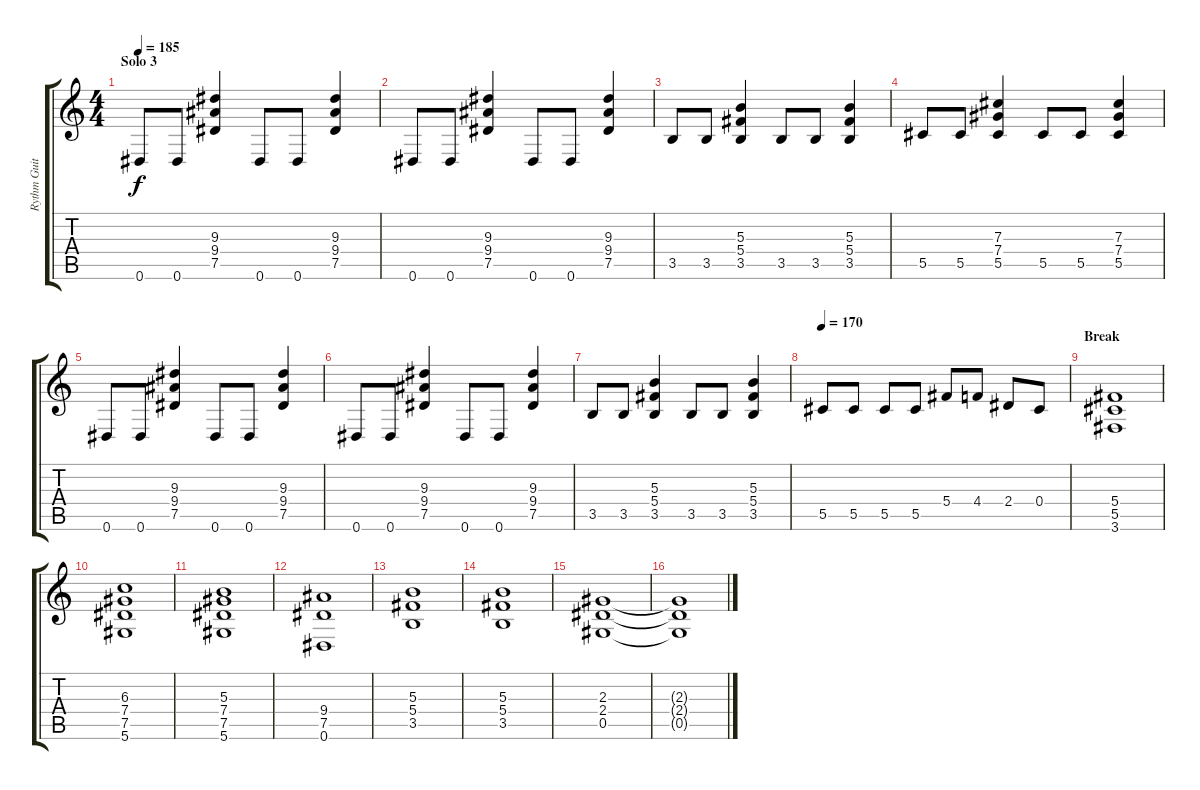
\track ("Rythm Guitar 1 - Kai Hansen" "Rythm Guit") {instrument distortionguitar}
\staff {score tabs}
\tuning (Eb4 Bb3 Gb3 Db3 Ab2 Eb2) {hide}
\ts (4 4)
\section ("" "Solo 3")
\tempo 185
\clef g2
\ks c
0.6.8{dy f} 0.6.8 (9.3 9.4 7.5).4 0.6.8 0.6.8 (9.3 9.4 7.5).4 |
0.6.8 0.6.8 (9.3 9.4 7.5).4 0.6.8 0.6.8 (9.3 9.4 7.5).4 |
3.5.8 3.5.8 (5.3 5.4 3.5).4 3.5.8 3.5.8 (5.3 5.4 3.5).4 |
5.5.8 5.5.8 (7.3 7.4 5.5).4 5.5.8 5.5.8 (7.3 7.4 5.5).4 |
0.6.8 0.6.8 (9.3 9.4 7.5).4 0.6.8 0.6.8 (9.3 9.4 7.5).4 |
0.6.8 0.6.8 (9.3 9.4 7.5).4 0.6.8 0.6.8 (9.3 9.4 7.5).4 |
3.5.8 3.5.8 (5.3 5.4 3.5).4 3.5.8 3.5.8 (5.3 5.4 3.5).4 |
\tempo 170
5.5.8 5.5.8 5.5.8 5.5.8 5.4.8 4.4.8 2.4.8 0.4.8 |
\section ("" "Break")
(5.4 5.5 3.6).1 |
(6.3 7.4 7.5 5.6).1 |
(5.3 7.4 7.5 5.6).1 |
(9.4 7.5 0.6).1 |
(5.3 5.4 3.5).1 |
(5.3 5.4 3.5).1 |
(2.3 2.4 0.5).1 |
(2.3{t} 2.4{t} 0.5{t}).1
